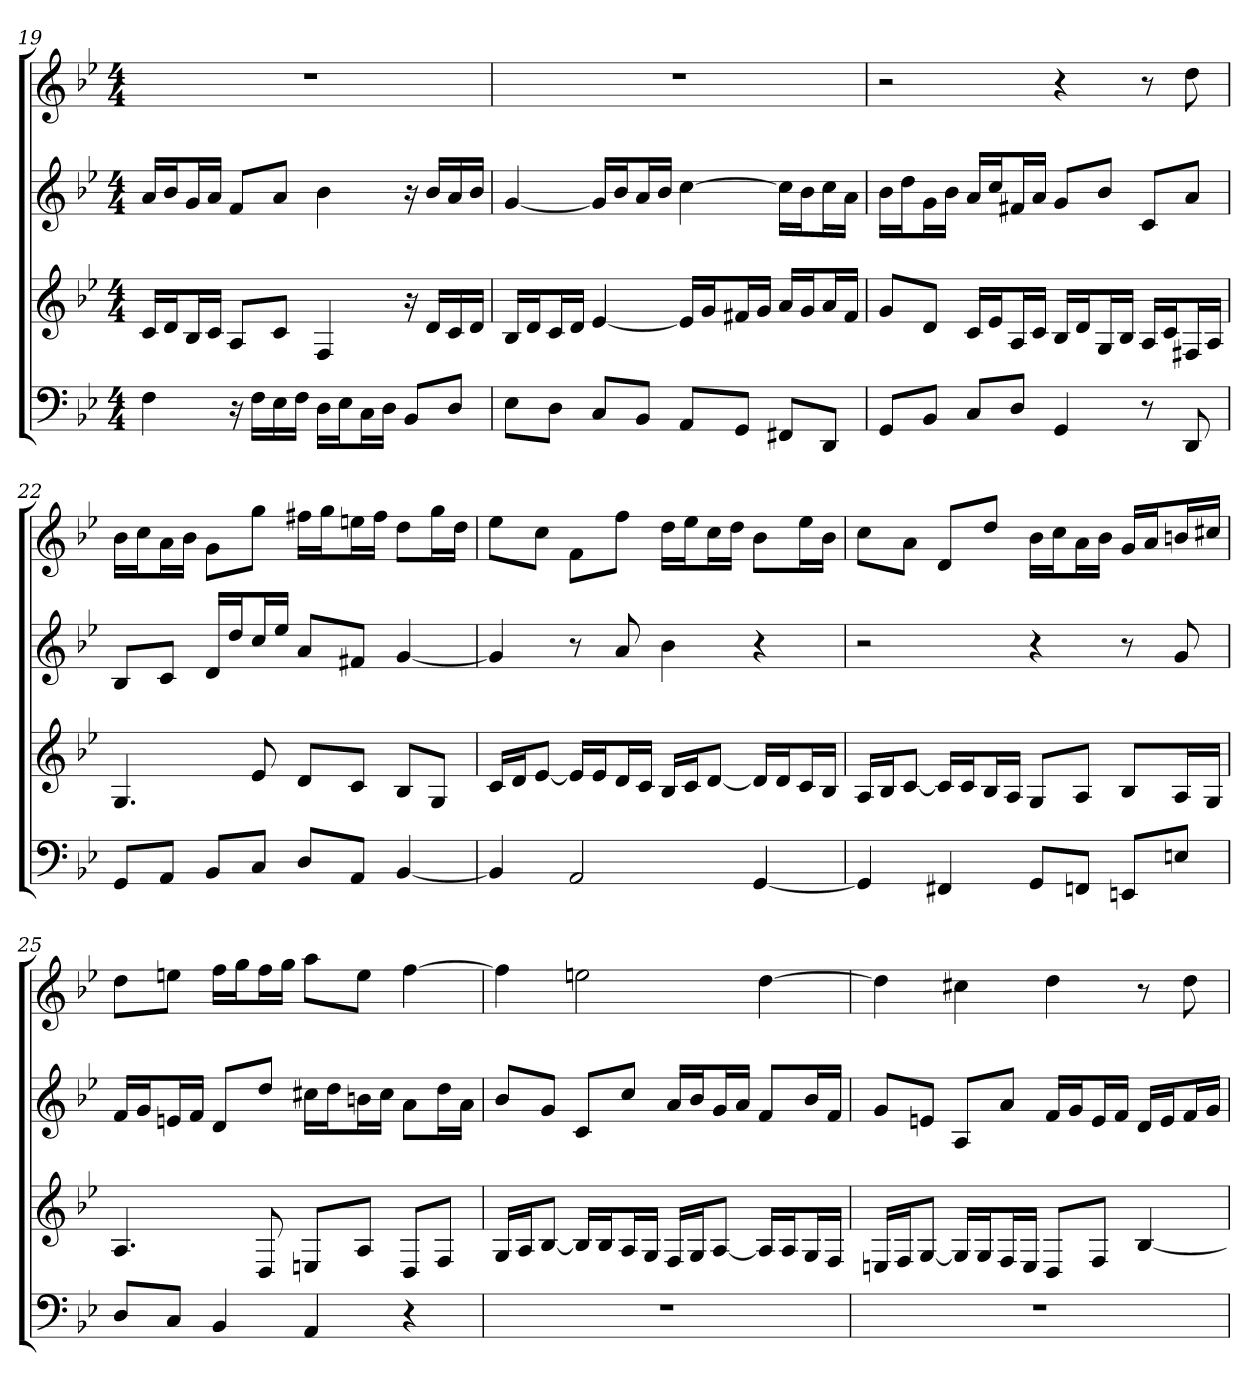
**kern	**kern	**kern	**kern
*part4	*part3	*part2	*part1
*staff4	*staff3	*staff2	*staff1
*k[b-e-]	*k[b-e-]	*k[b-e-]	*k[b-e-]
*M4/4	*M4/4	*M4/4	*M4/4
=19	=19	=19	=19
4F	16cLL	16aLL	1r
.	16dJ	16b-J	.
.	16B-L	16gL	.
.	16cJJ	16aJJ	.
16r	8AL	8fL	.
16FLL	.	.	.
16E-	8cJ	8aJ	.
16FJJ	.	.	.
16DLL	4F	4b-	.
16E-J	.	.	.
16CL	.	.	.
16DJJ	.	.	.
8BB-L	16r	16r	.
.	16dLL	16b-LL	.
8DJ	16c	16a	.
.	16dJJ	16b-JJ	.
=20	=20	=20	=20
8E-L	16B-LL	[4g	1r
.	16dJ	.	.
8DJ	16cL	.	.
.	16dJJ	.	.
8CL	[4e-	16gLL]	.
.	.	16b-J	.
8BB-J	.	16aL	.
.	.	16b-JJ	.
8AAL	16e-LL]	[4cc	.
.	16gJ	.	.
8GGJ	16f#XL	.	.
.	16gJJ	.	.
8FF#XL	16aLL	16ccLL]	.
.	16gJ	16b-J	.
8DDJ	16aL	16ccL	.
.	16f#JJ	16aJJ	.
=21	=21	=21	=21
8GGL	8gL	16b-LL	2r
.	.	16ddJ	.
8BB-J	8dJ	16gL	.
.	.	16b-JJ	.
8CL	16cLL	16aLL	.
.	16e-J	16ccJ	.
8DJ	16AL	16f#XL	.
.	16cJJ	16aJJ	.
4GG	16B-LL	8gL	4r
.	16dJ	.	.
.	16GL	8b-J	.
.	16B-JJ	.	.
8r	16ALL	8cL	8r
.	16cJ	.	.
8DD	16F#XL	8aJ	8dd
.	16AJJ	.	.
=22	=22	=22	=22
8GGL	4.G	8B-L	16b-LL
.	.	.	16ccJ
8AAJ	.	8cJ	16aL
.	.	.	16b-JJ
8BB-L	.	16dLL	8gL
.	.	16ddJ	.
8CJ	8e-	16ccL	8ggJ
.	.	16ee-JJ	.
8DL	8dL	8aL	16ff#XLL
.	.	.	16ggJ
8AAJ	8cJ	8f#XJ	16eenL
.	.	.	16ff#JJ
[4BB-	8B-L	[4g	8ddL
.	8GJ	.	16ggL
.	.	.	16ddJJ
=23	=23	=23	=23
4BB-]	16cLL	4g]	8ee-L
.	16dJ	.	.
.	[8e-J	.	8ccJ
2AA	16e-LL]	8r	8fL
.	16e-J	.	.
.	16dL	8a	8ffJ
.	16cJJ	.	.
.	16B-LL	4b-	16ddLL
.	16cJ	.	16ee-J
.	[8dJ	.	16ccL
.	.	.	16ddJJ
[4GG	16dLL]	4r	8b-L
.	16dJ	.	.
.	16cL	.	16ee-L
.	16B-JJ	.	16b-JJ
=24	=24	=24	=24
4GG]	16ALL	2r	8ccL
.	16B-J	.	.
.	[8cJ	.	8aJ
4FF#X	16cLL]	.	8dL
.	16cJ	.	.
.	16B-L	.	8ddJ
.	16AJJ	.	.
8GGL	8GL	4r	16b-LL
.	.	.	16ccJ
8FFnJ	8AJ	.	16aL
.	.	.	16b-JJ
8EEnL	8B-L	8r	16gLL
.	.	.	16aJ
8EnJ	16AL	8g	16bnL
.	16GJJ	.	16cc#XJJ
=25	=25	=25	=25
8DL	4.A	16fLL	8ddL
.	.	16gJ	.
8CJ	.	16enL	8eenJ
.	.	16fJJ	.
4BB-	.	8dL	16ffLL
.	.	.	16ggJ
.	8D	8ddJ	16ffL
.	.	.	16ggJJ
4AA	8EnL	16cc#XLL	8aaL
.	.	16ddJ	.
.	8AJ	16bnL	8eeJ
.	.	16cc#JJ	.
4r	8DL	8aL	[4ff
.	8FJ	16ddL	.
.	.	16aJJ	.
=26	=26	=26	=26
1r	16GLL	8b-L	4ff]
.	16AJ	.	.
.	[8B-J	8gJ	.
.	16B-LL]	8cL	2een
.	16B-J	.	.
.	16AL	8ccJ	.
.	16GJJ	.	.
.	16FLL	16aLL	.
.	16GJ	16b-J	.
.	[8AJ	16gL	.
.	.	16aJJ	.
.	16ALL]	8fL	[4dd
.	16AJ	.	.
.	16GL	16b-L	.
.	16FJJ	16fJJ	.
=27	=27	=27	=27
1r	16EnLL	8gL	4dd]
.	16FJ	.	.
.	[8GJ	8enJ	.
.	16GLL]	8AL	4cc#X
.	16GJ	.	.
.	16FL	8aJ	.
.	16EJJ	.	.
.	8DL	16fLL	4dd
.	.	16gJ	.
.	8FJ	16eL	.
.	.	16fJJ	.
.	[4B-	16dLL	8r
.	.	16eJ	.
.	.	16fL	8dd
.	.	16gJJ	.
=	=	=	=
*-	*-	*-	*-
